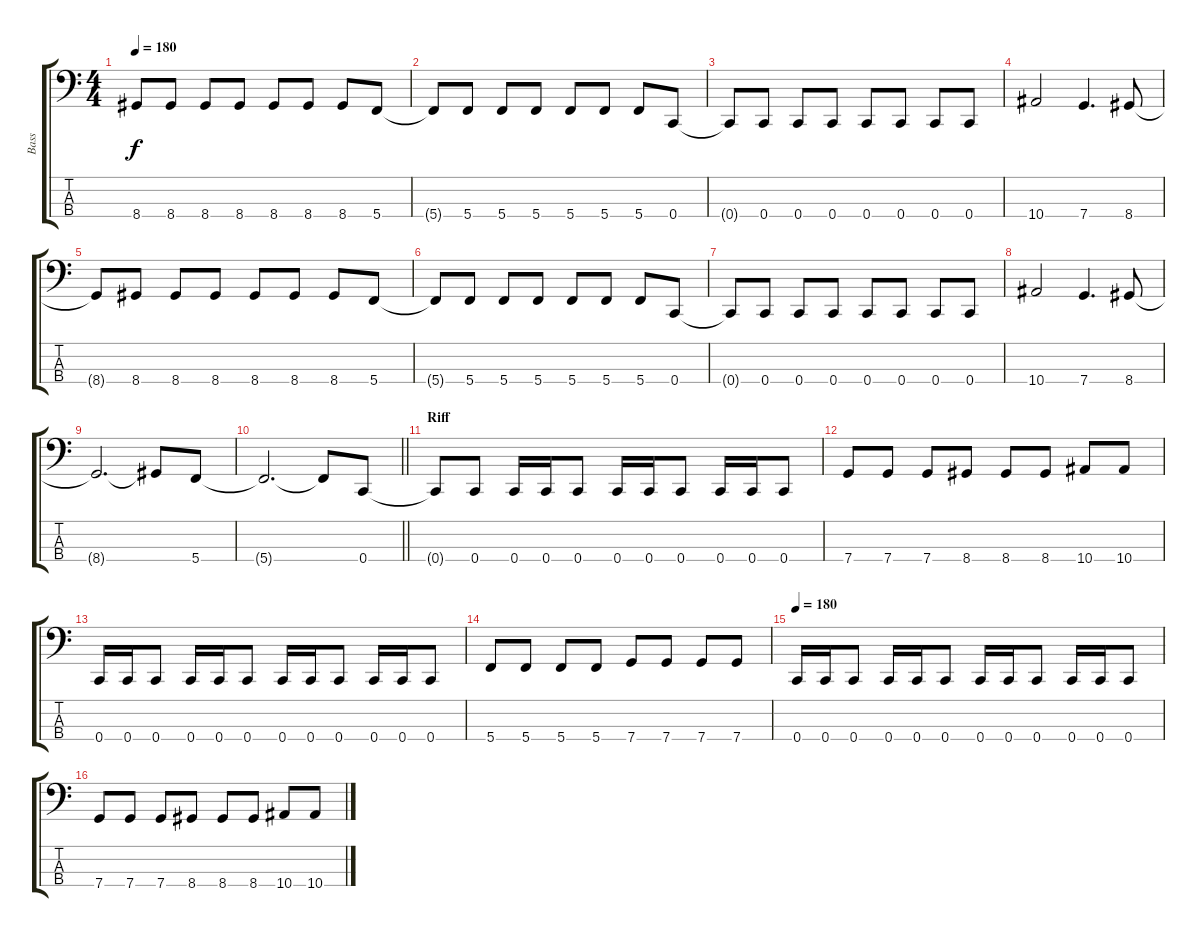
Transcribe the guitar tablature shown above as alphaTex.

\track ("Bass" "Bass") {instrument electricbasspick}
\staff {score tabs}
\tuning (F2 C2 G1 C1) {hide}
\ts (4 4)
\tempo 180
\clef f4
\ks c
8.4{t}.8{dy f} 8.4.8 8.4.8 8.4.8 8.4.8 8.4.8 8.4.8 5.4.8 |
5.4{t}.8 5.4.8 5.4.8 5.4.8 5.4.8 5.4.8 5.4.8 0.4.8 |
0.4{t}.8 0.4.8 0.4.8 0.4.8 0.4.8 0.4.8 0.4.8 0.4.8 |
10.4.2 7.4.4{d} 8.4.8 |
8.4{t}.8 8.4.8 8.4.8 8.4.8 8.4.8 8.4.8 8.4.8 5.4.8 |
5.4{t}.8 5.4.8 5.4.8 5.4.8 5.4.8 5.4.8 5.4.8 0.4.8 |
0.4{t}.8 0.4.8 0.4.8 0.4.8 0.4.8 0.4.8 0.4.8 0.4.8 |
10.4.2 7.4.4{d} 8.4.8 |
8.4{t}.2{d} 8.4{t}.8 5.4.8 |
\barLineRight lightlight
5.4{t}.2{d} 5.4{t}.8 0.4.8 |
\section ("" "Riff")
0.4{t}.8 0.4.8 0.4.16 0.4.16 0.4.8 0.4.16 0.4.16 0.4.8 0.4.16 0.4.16 0.4.8 |
7.4.8 7.4.8 7.4.8 8.4.8 8.4.8 8.4.8 10.4.8 10.4.8 |
0.4.16 0.4.16 0.4.8 0.4.16 0.4.16 0.4.8 0.4.16 0.4.16 0.4.8 0.4.16 0.4.16 0.4.8 |
5.4.8 5.4.8 5.4.8 5.4.8 7.4.8 7.4.8 7.4.8 7.4.8 |
\tempo 180
0.4.16 0.4.16 0.4.8 0.4.16 0.4.16 0.4.8 0.4.16 0.4.16 0.4.8 0.4.16 0.4.16 0.4.8 |
7.4.8 7.4.8 7.4.8 8.4.8 8.4.8 8.4.8 10.4.8 10.4.8
